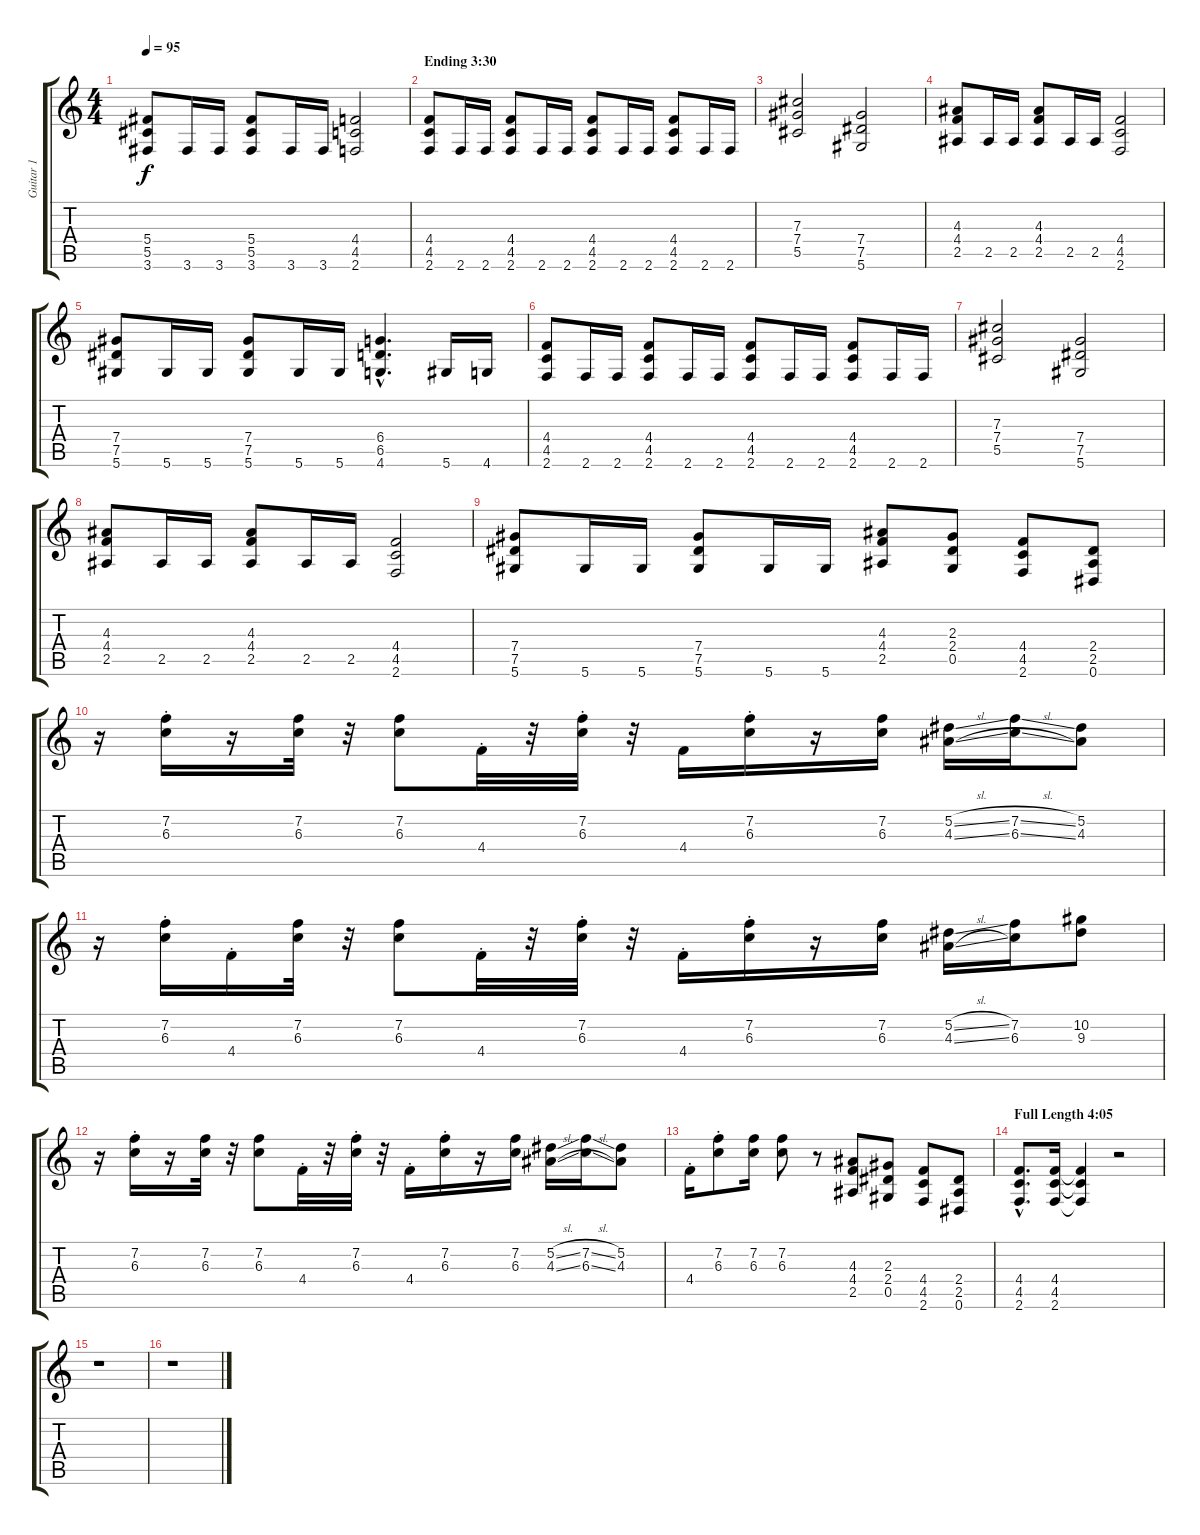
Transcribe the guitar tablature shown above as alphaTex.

\track ("Guitar 1" "Guitar 1") {instrument overdrivenguitar}
\staff {score tabs}
\tuning (Eb4 Bb3 Gb3 Db3 Ab2 Eb2) {hide}
\ts (4 4)
\tempo 95
\clef g2
\ks c
(5.4 5.5 3.6).8{dy f} 3.6.16 3.6.16 (5.4 5.5 3.6).8 3.6.16 3.6.16 (4.4 4.5 2.6).2 |
\section ("" "Ending 3:30")
(4.4 4.5 2.6).8 2.6.16 2.6.16 (4.4 4.5 2.6).8 2.6.16 2.6.16 (4.4 4.5 2.6).8 2.6.16 2.6.16 (4.4 4.5 2.6).8 2.6.16 2.6.16 |
(7.3 7.4 5.5).2 (7.4 7.5 5.6).2 |
(4.3 4.4 2.5).8 2.5.16 2.5.16 (4.3 4.4 2.5).8 2.5.16 2.5.16 (4.4 4.5 2.6).2 |
(7.4 7.5 5.6).8 5.6.16 5.6.16 (7.4 7.5 5.6).8 5.6.16 5.6.16 (6.4{hac} 6.5{hac} 4.6{hac}).4{d} 5.6.16 4.6.16 |
(4.4 4.5 2.6).8 2.6.16 2.6.16 (4.4 4.5 2.6).8 2.6.16 2.6.16 (4.4 4.5 2.6).8 2.6.16 2.6.16 (4.4 4.5 2.6).8 2.6.16 2.6.16 |
(7.3 7.4 5.5).2 (7.4 7.5 5.6).2 |
(4.3 4.4 2.5).8 2.5.16 2.5.16 (4.3 4.4 2.5).8 2.5.16 2.5.16 (4.4 4.5 2.6).2 |
(7.4 7.5 5.6).8 5.6.16 5.6.16 (7.4 7.5 5.6).8 5.6.16 5.6.16 (4.3 4.4 2.5).8 (2.3 2.4 0.5).8 (4.4 4.5 2.6).8 (2.4 2.5 0.6).8 |
r.16 (7.2{st} 6.3{st}).16 r.16 (7.2 6.3).32 r.32 (7.2 6.3).8 4.4{st}.32 r.32 (7.2{st} 6.3{st}).32 r.32 4.4.16 (7.2{st} 6.3{st}).16 r.16 (7.2 6.3).16 (5.2{sl} 4.3{sl}).16 (7.2{sl} 6.3{sl}).16 (5.2 4.3).8 |
r.16 (7.2{st} 6.3{st}).16 4.4{st}.16 (7.2 6.3).32 r.32 (7.2 6.3).8 4.4{st}.32 r.32 (7.2{st} 6.3{st}).32 r.32 4.4{st}.16 (7.2{st} 6.3{st}).16 r.16 (7.2 6.3).16 (5.2{sl} 4.3{sl}).16 (7.2 6.3).16 (10.2 9.3).8 |
r.16 (7.2{st} 6.3{st}).16 r.16 (7.2 6.3).32 r.32 (7.2 6.3).8 4.4{st}.32 r.32 (7.2{st} 6.3{st}).32 r.32 4.4{st}.16 (7.2{st} 6.3{st}).16 r.16 (7.2 6.3).16 (5.2{sl} 4.3{sl}).16 (7.2{sl} 6.3{sl}).16 (5.2 4.3).8 |
4.4{st}.16 (7.2{st} 6.3{st}).8 (7.2 6.3).16 (7.2 6.3).8 r.8 (4.3 4.4 2.5).8 (2.3 2.4 0.5).8 (4.4 4.5 2.6).8 (2.4 2.5 0.6).8 |
\section ("" "Full Length 4:05")
(4.4{hac} 4.5{hac} 2.6{hac}).8{d} (4.4 4.5 2.6).16 (4.4{t} 4.5{t} 2.6{t}).4 r.2 |
r.1 |
r.1
